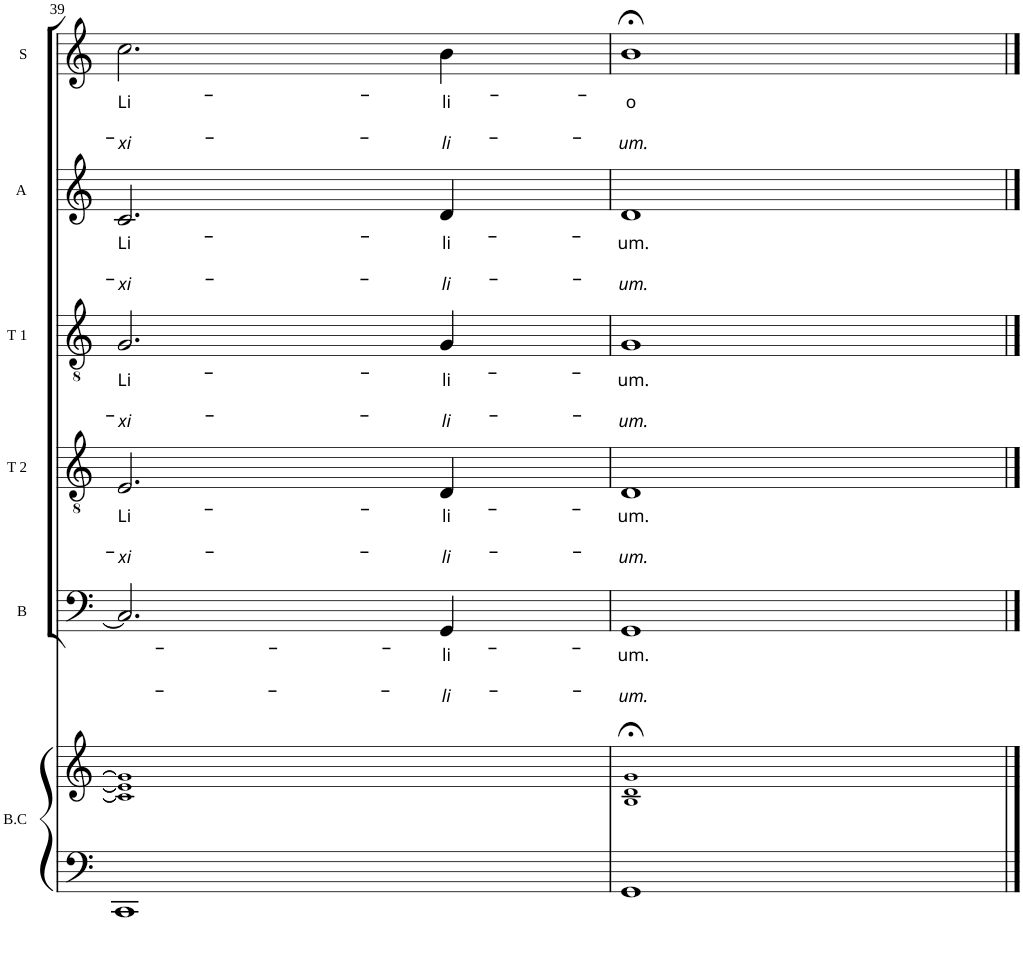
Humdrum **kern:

**kern	**kern	**kern	**text	**text	**kern	**text	**text	**kern	**text	**text	**kern	**text	**text	**kern	**text	**text
*part6	*part6	*part5	*part5	*part5	*part4	*part4	*part4	*part3	*part3	*part3	*part2	*part2	*part2	*part1	*part1	*part1
*staff7	*staff6	*staff5	*staff5	*staff5	*staff4	*staff4	*staff4	*staff3	*staff3	*staff3	*staff2	*staff2	*staff2	*staff1	*staff1	*staff1
*I"B.c.	*	*I"Bass	*	*	*I"Tenor 2	*	*	*I"Tenor 1	*	*	*I"Alto	*	*	*I"Soprano	*	*
*I'B.C	*	*I'B	*	*	*I'T 2	*	*	*I'T 1	*	*	*I'A	*	*	*I'S	*	*
!!LO:PB:g=z
*clefF4	*clefG2	*clefF4	*	*	*clefGv2	*	*	*clefGv2	*	*	*clefG2	*	*	*clefG2	*	*
*k[]	*k[]	*k[]	*	*	*k[]	*	*	*k[]	*	*	*k[]	*	*	*k[]	*	*
*M4/4	*M4/4	*M4/4	*	*	*M4/4	*	*	*M4/4	*	*	*M4/4	*	*	*M4/4	*	*
*met(c)	*met(c)	*met(c)	*	*	*met(c)	*	*	*met(c)	*	*	*met(c)	*	*	*met(c)	*	*
=39	=39	=39	=39	=39	=39	=39	=39	=39	=39	=39	=39	=39	=39	=39	=39	=39
!	!	!	!	!	!	!LO:LY:b	!LO:LY:b	!	!LO:LY:b	!LO:LY:b	!	!LO:LY:b	!LO:LY:b	!	!LO:LY:b	!LO:LY:b
1CC	1c!] 1e!] 1g!]	2.C/]	.	.	2.E/	Li-	-xi-	2.G/	Li-	-xi-	2.c/	Li-	-xi-	2.cc\	Li-	-xi-
!	!	!	!LO:LY:b	!LO:LY:b	!	!LO:LY:b	!LO:LY:b	!	!LO:LY:b	!LO:LY:b	!	!LO:LY:b	!LO:LY:b	!	!LO:LY:b	!LO:LY:b
.	.	4GG/	-li-	-li-	4D/	-li-	-li-	4G/	-li-	-li-	4d/	-li-	-li-	4b\	-li-	-li-
=40	=40	=40	=40	=40	=40	=40	=40	=40	=40	=40	=40	=40	=40	=40	=40	=40
!	!	!	!LO:LY:b	!LO:LY:b	!	!LO:LY:b	!LO:LY:b	!	!LO:LY:b	!LO:LY:b	!	!LO:LY:b	!LO:LY:b	!	!LO:LY:b	!LO:LY:b
1GG	1B!;< 1d!;< 1g!;<	1GG	-um.	-um.	1D	-um.	-um.	1G	-um.	-um.	1d	-um.	-um.	1b;<	-o	-um.
==	==	==	==	==	==	==	==	==	==	==	==	==	==	==	==	==
*-	*-	*-	*-	*-	*-	*-	*-	*-	*-	*-	*-	*-	*-	*-	*-	*-
